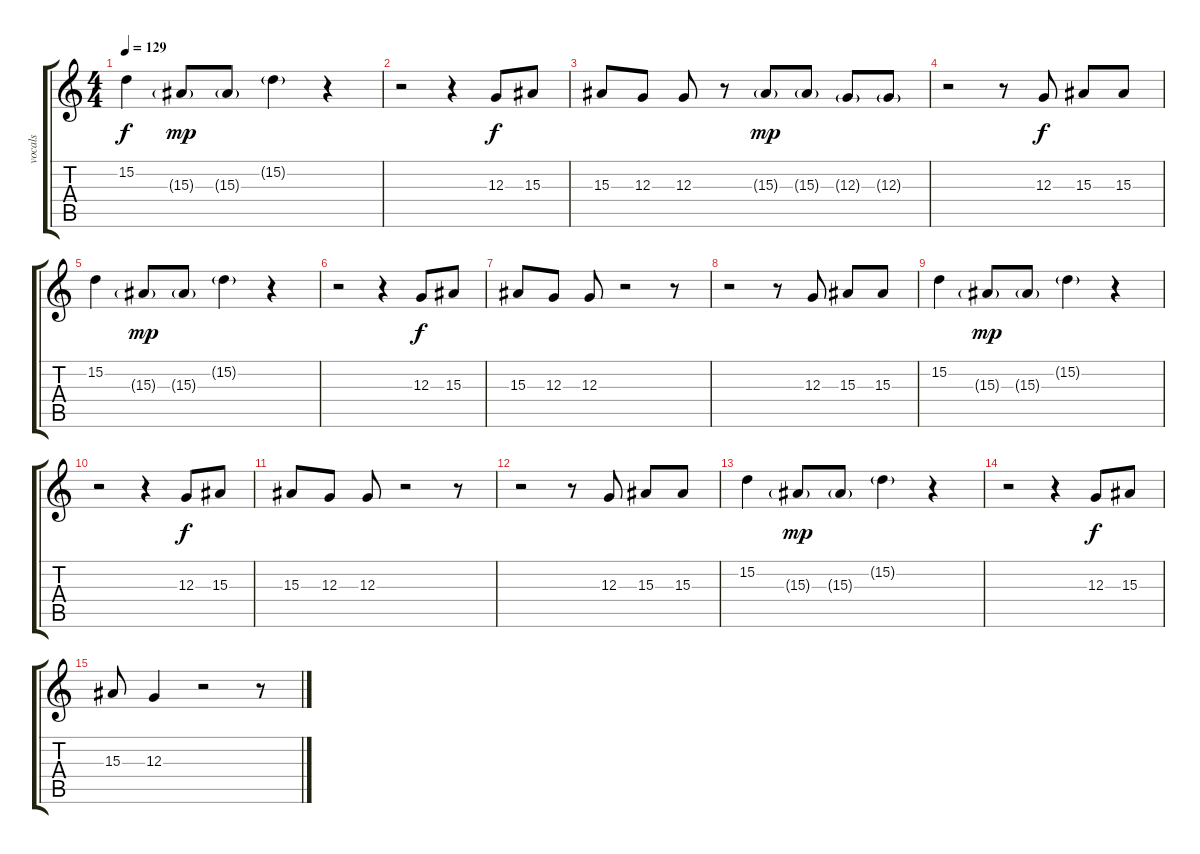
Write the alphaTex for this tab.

\track ("vocals" "vocals") {instrument flute}
\staff {score tabs}
\tuning (E4 B3 G3 D3 A2 E2) {hide}
\ts (4 4)
\tempo 129
\clef g2
\ks c
15.2.4{dy f} 15.3{g}.8{dy mp} 15.3{g}.8 15.2{g}.4 r.4 |
r.2 r.4 12.3.8{dy f} 15.3.8 |
15.3.8 12.3.8 12.3.8 r.8 15.3{g}.8{dy mp} 15.3{g}.8 12.3{g}.8 12.3{g}.8 |
r.2 r.8 12.3.8{dy f} 15.3.8 15.3.8 |
15.2.4 15.3{g}.8{dy mp} 15.3{g}.8 15.2{g}.4 r.4 |
r.2 r.4 12.3.8{dy f} 15.3.8 |
15.3.8 12.3.8 12.3.8 r.2 r.8 |
r.2 r.8 12.3.8 15.3.8 15.3.8 |
15.2.4 15.3{g}.8{dy mp} 15.3{g}.8 15.2{g}.4 r.4 |
r.2 r.4 12.3.8{dy f} 15.3.8 |
15.3.8 12.3.8 12.3.8 r.2 r.8 |
r.2 r.8 12.3.8 15.3.8 15.3.8 |
15.2.4 15.3{g}.8{dy mp} 15.3{g}.8 15.2{g}.4 r.4 |
r.2 r.4 12.3.8{dy f} 15.3.8 |
15.3.8 12.3.4 r.2 r.8
